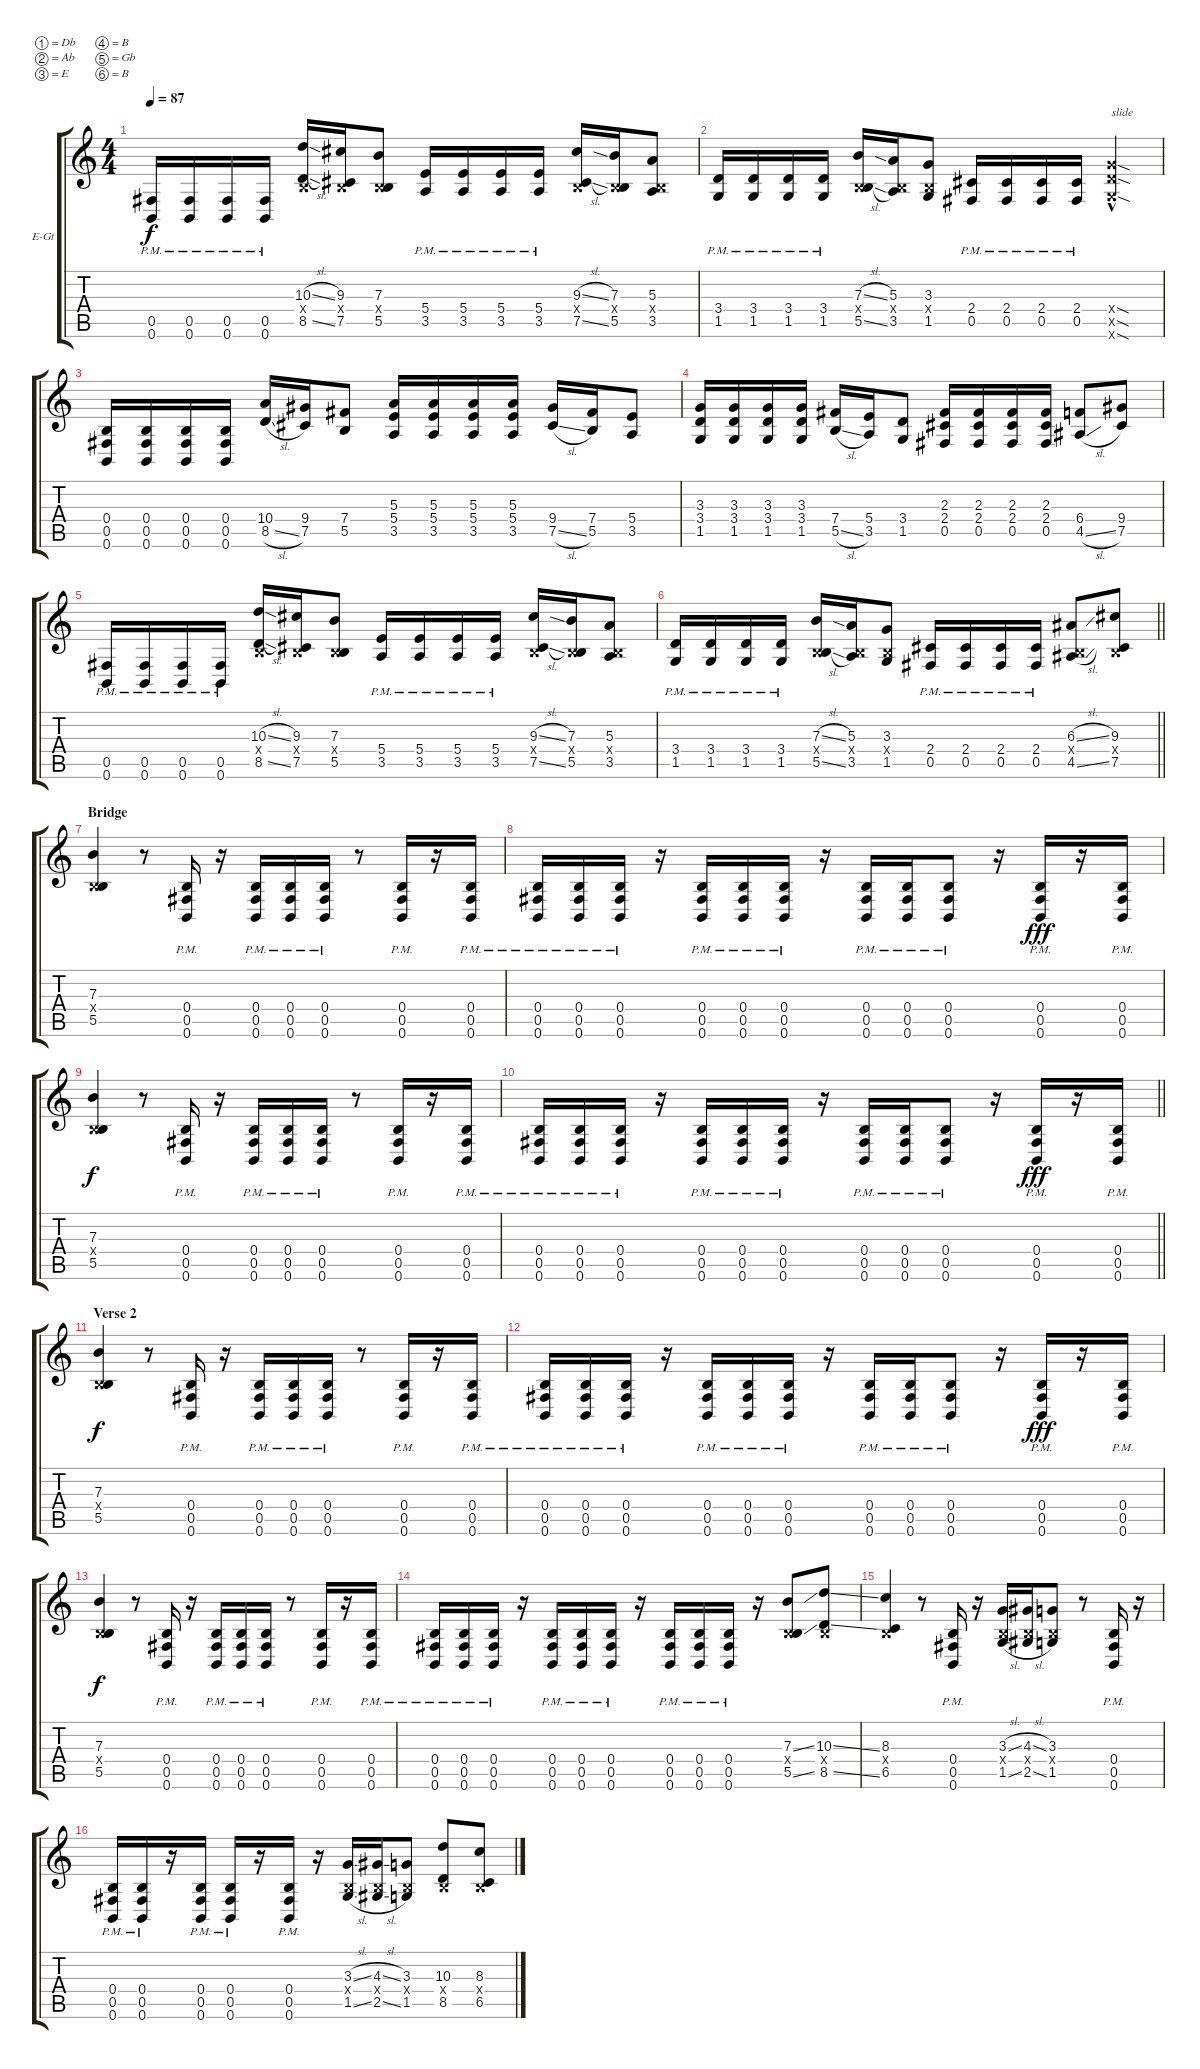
\bracketExtendMode groupsimilarinstruments
\firstSystemTrackNameOrientation horizontal
\otherSystemsTrackNameOrientation horizontal
\track ("Guitar 1" "E-Gt") {instrument distortionguitar}
\staff {score tabs}
\tuning (Db4 Ab3 E3 B2 Gb2 B1)
\ts (4 4)
\tempo 87
\clef g2
\ks c
(0.5{pm} 0.6{pm}).16{dy f} (0.5{pm} 0.6{pm}).16 (0.5{pm} 0.6{pm}).16 (0.5{pm} 0.6{pm}).16 (10.3{sl} 0.4{x} 8.5{sl}).16 (9.3 0.4{x} 7.5).16 (7.3 0.4{x} 5.5).8 (5.4{pm} 3.5{pm}).16 (5.4{pm} 3.5{pm}).16 (5.4{pm} 3.5{pm}).16 (5.4{pm} 3.5{pm}).16 (9.3{sl} 0.4{x} 7.5{sl}).16 (7.3 0.4{x} 5.5).16 (5.3 0.4{x} 3.5).8 |
(3.4{pm} 1.5{pm}).16 (3.4{pm} 1.5{pm}).16 (3.4{pm} 1.5{pm}).16 (3.4{pm} 1.5{pm}).16 (7.3{sl} 0.4{x} 5.5{sl}).16 (5.3 0.4{x} 3.5).16 (3.3 0.4{x} 1.5).8 (2.4{pm} 0.5{pm}).16 (2.4{pm} 0.5{pm}).16 (2.4{pm} 0.5{pm}).16 (2.4{pm} 0.5{pm}).16 (8.4{sod hac x} 8.5{sod hac x} 8.6{sod hac x}).4{txt "slide"} |
(0.4 0.5 0.6).16 (0.4 0.5 0.6).16 (0.4 0.5 0.6).16 (0.4 0.5 0.6).16 (10.4 8.5{sl}).16 (9.4 7.5).16 (7.4 5.5).8 (5.3 5.4 3.5).16 (5.3 5.4 3.5).16 (5.3 5.4 3.5).16 (5.3 5.4 3.5).16 (9.4 7.5{sl}).16 (7.4 5.5).16 (5.4 3.5).8 |
(3.3 3.4 1.5).16 (3.3 3.4 1.5).16 (3.3 3.4 1.5).16 (3.3 3.4 1.5).16 (7.4 5.5{sl}).16 (5.4 3.5).16 (3.4 1.5).8 (2.3 2.4 0.5).16 (2.3 2.4 0.5).16 (2.3 2.4 0.5).16 (2.3 2.4 0.5).16 (6.4 4.5{sl}).8 (9.4 7.5).8 |
(0.5{pm} 0.6{pm}).16 (0.5{pm} 0.6{pm}).16 (0.5{pm} 0.6{pm}).16 (0.5{pm} 0.6{pm}).16 (10.3{sl} 0.4{x} 8.5{sl}).16 (9.3 0.4{x} 7.5).16 (7.3 0.4{x} 5.5).8 (5.4{pm} 3.5{pm}).16 (5.4{pm} 3.5{pm}).16 (5.4{pm} 3.5{pm}).16 (5.4{pm} 3.5{pm}).16 (9.3{sl} 0.4{x} 7.5{sl}).16 (7.3 0.4{x} 5.5).16 (5.3 0.4{x} 3.5).8 |
\barLineRight lightlight
(3.4{pm} 1.5{pm}).16 (3.4{pm} 1.5{pm}).16 (3.4{pm} 1.5{pm}).16 (3.4{pm} 1.5{pm}).16 (7.3{sl} 0.4{x} 5.5{sl}).16 (5.3 0.4{x} 3.5).16 (3.3 0.4{x} 1.5).8 (2.4{pm} 0.5{pm}).16 (2.4{pm} 0.5{pm}).16 (2.4{pm} 0.5{pm}).16 (2.4{pm} 0.5{pm}).16 (6.3{sl} 0.4{x} 4.5{sl}).8 (9.3 0.4{x} 7.5).8 |
\section ("" "Bridge ")
(7.3 0.4{x} 5.5).4 r.8 (0.4{pm} 0.5{pm} 0.6{pm}).16 r.16 (0.4{pm} 0.5{pm} 0.6{pm}).16 (0.4{pm} 0.5{pm} 0.6{pm}).16 (0.4{pm} 0.5{pm} 0.6{pm}).16 r.8 (0.4{pm} 0.5{pm} 0.6{pm}).16 r.16 (0.4{pm} 0.5{pm} 0.6{pm}).16 |
(0.4{pm} 0.5{pm} 0.6{pm}).16 (0.4{pm} 0.5{pm} 0.6{pm}).16 (0.4{pm} 0.5{pm} 0.6{pm}).16 r.16 (0.4{pm} 0.5{pm} 0.6{pm}).16 (0.4{pm} 0.5{pm} 0.6{pm}).16 (0.4{pm} 0.5{pm} 0.6{pm}).16 r.16 (0.4{pm} 0.5{pm} 0.6{pm}).16 (0.4{pm} 0.5{pm} 0.6{pm}).16 (0.4{pm} 0.5{pm} 0.6{pm}).8 r.16 (0.4{pm} 0.5{pm} 0.6{pm}).16{dy fff} r.16 (0.4{pm} 0.5{pm} 0.6{pm}).16 |
(7.3 0.4{x} 5.5).4{dy f} r.8 (0.4{pm} 0.5{pm} 0.6{pm}).16 r.16 (0.4{pm} 0.5{pm} 0.6{pm}).16 (0.4{pm} 0.5{pm} 0.6{pm}).16 (0.4{pm} 0.5{pm} 0.6{pm}).16 r.8 (0.4{pm} 0.5{pm} 0.6{pm}).16 r.16 (0.4{pm} 0.5{pm} 0.6{pm}).16 |
\barLineRight lightlight
(0.4{pm} 0.5{pm} 0.6{pm}).16 (0.4{pm} 0.5{pm} 0.6{pm}).16 (0.4{pm} 0.5{pm} 0.6{pm}).16 r.16 (0.4{pm} 0.5{pm} 0.6{pm}).16 (0.4{pm} 0.5{pm} 0.6{pm}).16 (0.4{pm} 0.5{pm} 0.6{pm}).16 r.16 (0.4{pm} 0.5{pm} 0.6{pm}).16 (0.4{pm} 0.5{pm} 0.6{pm}).16 (0.4{pm} 0.5{pm} 0.6{pm}).8 r.16 (0.4{pm} 0.5{pm} 0.6{pm}).16{dy fff} r.16 (0.4{pm} 0.5{pm} 0.6{pm}).16 |
\section ("" "Verse 2")
(7.3 0.4{x} 5.5).4{dy f} r.8 (0.4{pm} 0.5{pm} 0.6{pm}).16 r.16 (0.4{pm} 0.5{pm} 0.6{pm}).16 (0.4{pm} 0.5{pm} 0.6{pm}).16 (0.4{pm} 0.5{pm} 0.6{pm}).16 r.8 (0.4{pm} 0.5{pm} 0.6{pm}).16 r.16 (0.4{pm} 0.5{pm} 0.6{pm}).16 |
(0.4{pm} 0.5{pm} 0.6{pm}).16 (0.4{pm} 0.5{pm} 0.6{pm}).16 (0.4{pm} 0.5{pm} 0.6{pm}).16 r.16 (0.4{pm} 0.5{pm} 0.6{pm}).16 (0.4{pm} 0.5{pm} 0.6{pm}).16 (0.4{pm} 0.5{pm} 0.6{pm}).16 r.16 (0.4{pm} 0.5{pm} 0.6{pm}).16 (0.4{pm} 0.5{pm} 0.6{pm}).16 (0.4{pm} 0.5{pm} 0.6{pm}).8 r.16 (0.4{pm} 0.5{pm} 0.6{pm}).16{dy fff} r.16 (0.4{pm} 0.5{pm} 0.6{pm}).16 |
(7.3 0.4{x} 5.5).4{dy f} r.8 (0.4{pm} 0.5{pm} 0.6{pm}).16 r.16 (0.4{pm} 0.5{pm} 0.6{pm}).16 (0.4{pm} 0.5{pm} 0.6{pm}).16 (0.4{pm} 0.5{pm} 0.6{pm}).16 r.8 (0.4{pm} 0.5{pm} 0.6{pm}).16 r.16 (0.4{pm} 0.5{pm} 0.6{pm}).16 |
(0.4{pm} 0.5{pm} 0.6{pm}).16 (0.4{pm} 0.5{pm} 0.6{pm}).16 (0.4{pm} 0.5{pm} 0.6{pm}).16 r.16 (0.4{pm} 0.5{pm} 0.6{pm}).16 (0.4{pm} 0.5{pm} 0.6{pm}).16 (0.4{pm} 0.5{pm} 0.6{pm}).16 r.16 (0.4{pm} 0.5{pm} 0.6{pm}).16 (0.4{pm} 0.5{pm} 0.6{pm}).16 (0.4{pm} 0.5{pm} 0.6{pm}).16 r.16 (7.3{ss} 0.4{x} 5.5{ss}).8 (10.3{ss} 0.4{x} 8.5{ss}).8 |
(8.3 0.4{x} 6.5).4 r.8 (0.4{pm} 0.5{pm} 0.6{pm}).16 r.16 (3.3{sl} 0.4{x} 1.5{sl}).16 (4.3{sl} 0.4{x} 2.5{sl}).16 (3.3 0.4{x} 1.5).8 r.8 (0.4{pm} 0.5{pm} 0.6{pm}).16 r.16 |
(0.4{pm} 0.5{pm} 0.6{pm}).16 (0.4{pm} 0.5{pm} 0.6{pm}).16 r.16 (0.4{pm} 0.5{pm} 0.6{pm}).16 (0.4{pm} 0.5{pm} 0.6{pm}).16 r.16 (0.4{pm} 0.5{pm} 0.6{pm}).16 r.16 (3.3{sl} 0.4{x} 1.5{sl}).16 (4.3{sl} 0.4{x} 2.5{sl}).16 (3.3 0.4{x} 1.5).8 (10.3 0.4{x} 8.5).8 (8.3 0.4{x} 6.5).8
